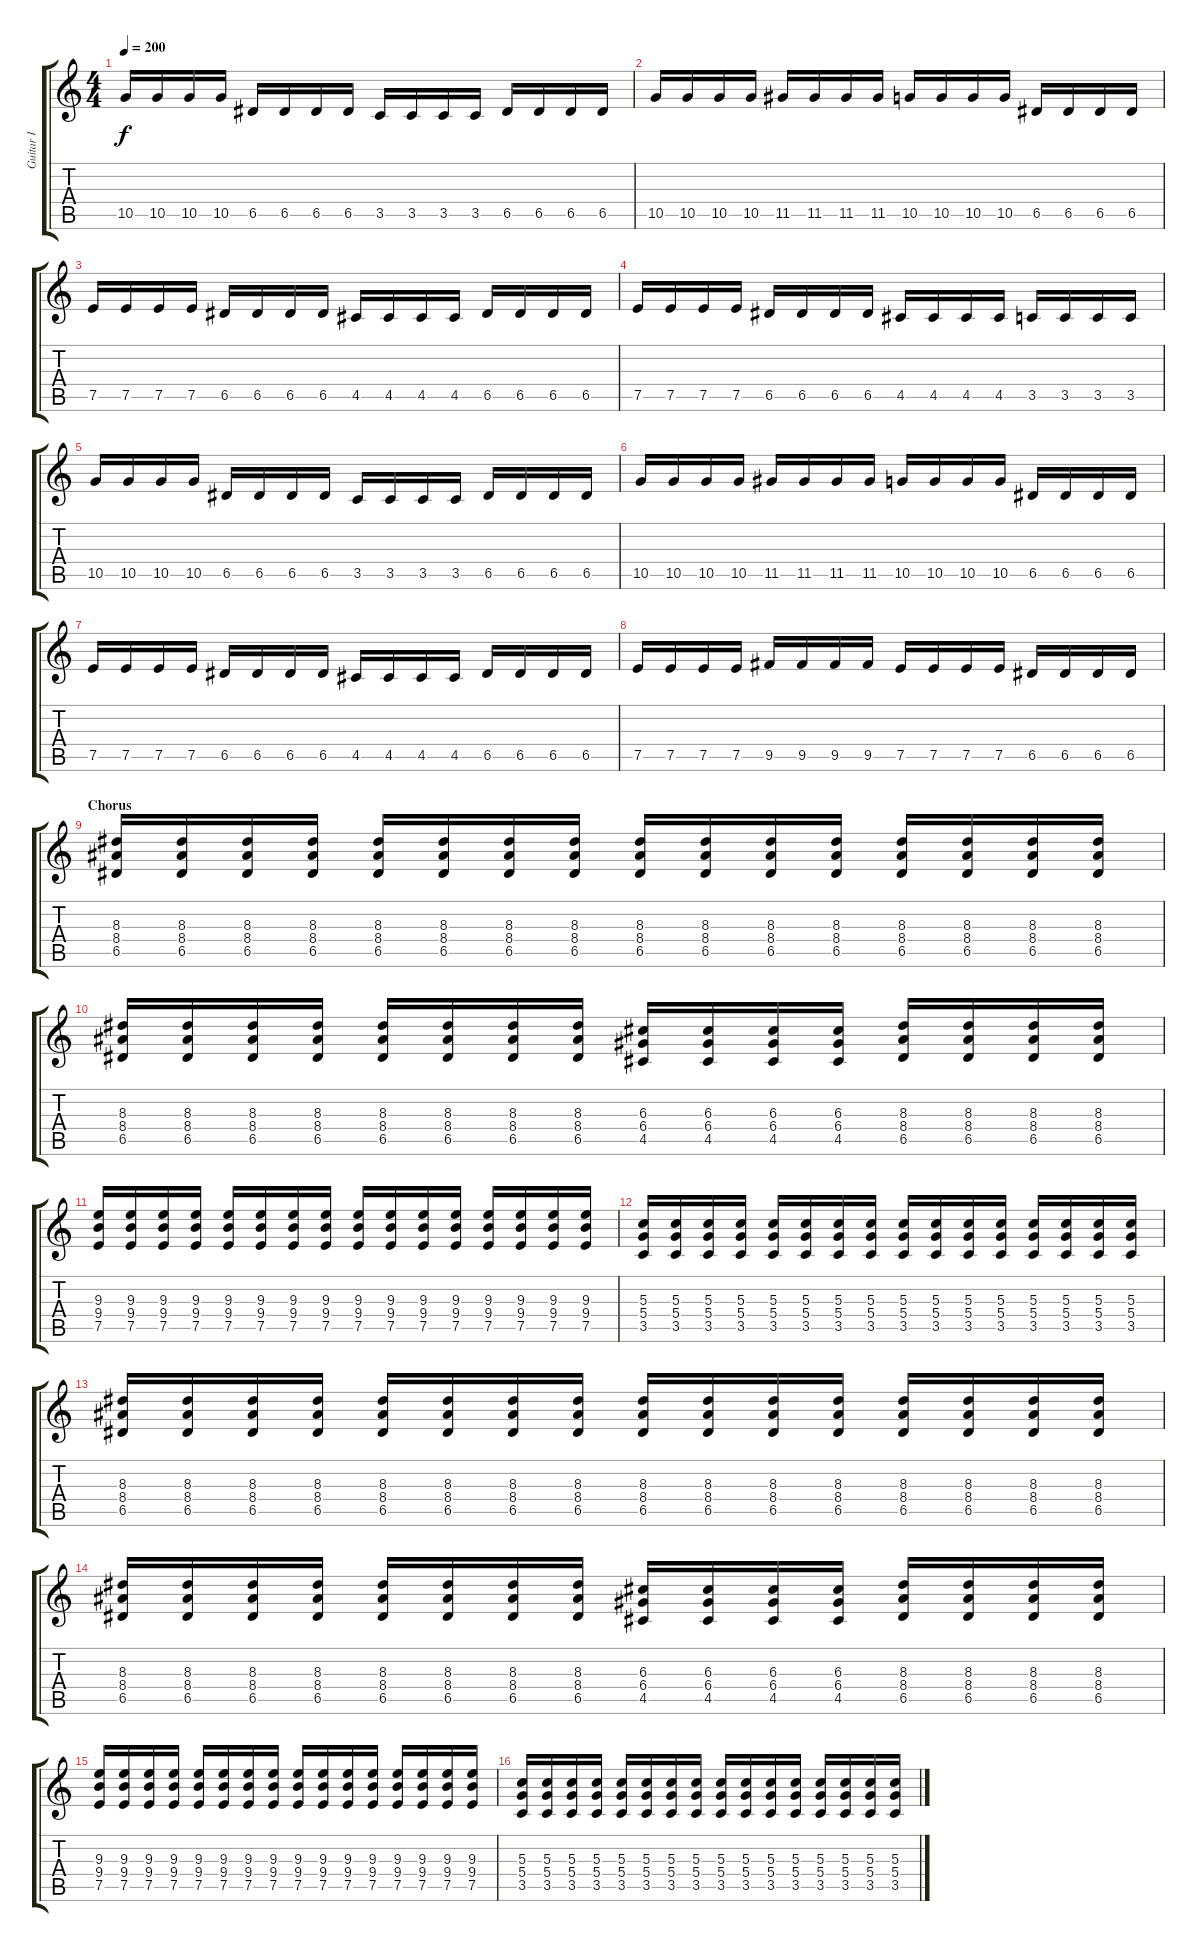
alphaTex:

\track ("Guitar I" "Guitar I") {instrument distortionguitar}
\staff {score tabs}
\tuning (E4 B3 G3 D3 A2 E2) {hide}
\ts (4 4)
\tempo 200
\clef g2
\ks c
10.5.16{dy f} 10.5.16 10.5.16 10.5.16 6.5.16 6.5.16 6.5.16 6.5.16 3.5.16 3.5.16 3.5.16 3.5.16 6.5.16 6.5.16 6.5.16 6.5.16 |
10.5.16 10.5.16 10.5.16 10.5.16 11.5.16 11.5.16 11.5.16 11.5.16 10.5.16 10.5.16 10.5.16 10.5.16 6.5.16 6.5.16 6.5.16 6.5.16 |
7.5.16 7.5.16 7.5.16 7.5.16 6.5.16 6.5.16 6.5.16 6.5.16 4.5.16 4.5.16 4.5.16 4.5.16 6.5.16 6.5.16 6.5.16 6.5.16 |
7.5.16 7.5.16 7.5.16 7.5.16 6.5.16 6.5.16 6.5.16 6.5.16 4.5.16 4.5.16 4.5.16 4.5.16 3.5.16 3.5.16 3.5.16 3.5.16 |
10.5.16 10.5.16 10.5.16 10.5.16 6.5.16 6.5.16 6.5.16 6.5.16 3.5.16 3.5.16 3.5.16 3.5.16 6.5.16 6.5.16 6.5.16 6.5.16 |
10.5.16 10.5.16 10.5.16 10.5.16 11.5.16 11.5.16 11.5.16 11.5.16 10.5.16 10.5.16 10.5.16 10.5.16 6.5.16 6.5.16 6.5.16 6.5.16 |
7.5.16 7.5.16 7.5.16 7.5.16 6.5.16 6.5.16 6.5.16 6.5.16 4.5.16 4.5.16 4.5.16 4.5.16 6.5.16 6.5.16 6.5.16 6.5.16 |
7.5.16 7.5.16 7.5.16 7.5.16 9.5.16 9.5.16 9.5.16 9.5.16 7.5.16 7.5.16 7.5.16 7.5.16 6.5.16 6.5.16 6.5.16 6.5.16 |
\section ("" "Chorus")
(8.3 8.4 6.5).16 (8.3 8.4 6.5).16 (8.3 8.4 6.5).16 (8.3 8.4 6.5).16 (8.3 8.4 6.5).16 (8.3 8.4 6.5).16 (8.3 8.4 6.5).16 (8.3 8.4 6.5).16 (8.3 8.4 6.5).16 (8.3 8.4 6.5).16 (8.3 8.4 6.5).16 (8.3 8.4 6.5).16 (8.3 8.4 6.5).16 (8.3 8.4 6.5).16 (8.3 8.4 6.5).16 (8.3 8.4 6.5).16 |
(8.3 8.4 6.5).16 (8.3 8.4 6.5).16 (8.3 8.4 6.5).16 (8.3 8.4 6.5).16 (8.3 8.4 6.5).16 (8.3 8.4 6.5).16 (8.3 8.4 6.5).16 (8.3 8.4 6.5).16 (6.3 6.4 4.5).16 (6.3 6.4 4.5).16 (6.3 6.4 4.5).16 (6.3 6.4 4.5).16 (8.3 8.4 6.5).16 (8.3 8.4 6.5).16 (8.3 8.4 6.5).16 (8.3 8.4 6.5).16 |
(9.3 9.4 7.5).16 (9.3 9.4 7.5).16 (9.3 9.4 7.5).16 (9.3 9.4 7.5).16 (9.3 9.4 7.5).16 (9.3 9.4 7.5).16 (9.3 9.4 7.5).16 (9.3 9.4 7.5).16 (9.3 9.4 7.5).16 (9.3 9.4 7.5).16 (9.3 9.4 7.5).16 (9.3 9.4 7.5).16 (9.3 9.4 7.5).16 (9.3 9.4 7.5).16 (9.3 9.4 7.5).16 (9.3 9.4 7.5).16 |
(5.3 5.4 3.5).16 (5.3 5.4 3.5).16 (5.3 5.4 3.5).16 (5.3 5.4 3.5).16 (5.3 5.4 3.5).16 (5.3 5.4 3.5).16 (5.3 5.4 3.5).16 (5.3 5.4 3.5).16 (5.3 5.4 3.5).16 (5.3 5.4 3.5).16 (5.3 5.4 3.5).16 (5.3 5.4 3.5).16 (5.3 5.4 3.5).16 (5.3 5.4 3.5).16 (5.3 5.4 3.5).16 (5.3 5.4 3.5).16 |
(8.3 8.4 6.5).16 (8.3 8.4 6.5).16 (8.3 8.4 6.5).16 (8.3 8.4 6.5).16 (8.3 8.4 6.5).16 (8.3 8.4 6.5).16 (8.3 8.4 6.5).16 (8.3 8.4 6.5).16 (8.3 8.4 6.5).16 (8.3 8.4 6.5).16 (8.3 8.4 6.5).16 (8.3 8.4 6.5).16 (8.3 8.4 6.5).16 (8.3 8.4 6.5).16 (8.3 8.4 6.5).16 (8.3 8.4 6.5).16 |
(8.3 8.4 6.5).16 (8.3 8.4 6.5).16 (8.3 8.4 6.5).16 (8.3 8.4 6.5).16 (8.3 8.4 6.5).16 (8.3 8.4 6.5).16 (8.3 8.4 6.5).16 (8.3 8.4 6.5).16 (6.3 6.4 4.5).16 (6.3 6.4 4.5).16 (6.3 6.4 4.5).16 (6.3 6.4 4.5).16 (8.3 8.4 6.5).16 (8.3 8.4 6.5).16 (8.3 8.4 6.5).16 (8.3 8.4 6.5).16 |
(9.3 9.4 7.5).16 (9.3 9.4 7.5).16 (9.3 9.4 7.5).16 (9.3 9.4 7.5).16 (9.3 9.4 7.5).16 (9.3 9.4 7.5).16 (9.3 9.4 7.5).16 (9.3 9.4 7.5).16 (9.3 9.4 7.5).16 (9.3 9.4 7.5).16 (9.3 9.4 7.5).16 (9.3 9.4 7.5).16 (9.3 9.4 7.5).16 (9.3 9.4 7.5).16 (9.3 9.4 7.5).16 (9.3 9.4 7.5).16 |
(5.3 5.4 3.5).16 (5.3 5.4 3.5).16 (5.3 5.4 3.5).16 (5.3 5.4 3.5).16 (5.3 5.4 3.5).16 (5.3 5.4 3.5).16 (5.3 5.4 3.5).16 (5.3 5.4 3.5).16 (5.3 5.4 3.5).16 (5.3 5.4 3.5).16 (5.3 5.4 3.5).16 (5.3 5.4 3.5).16 (5.3 5.4 3.5).16 (5.3 5.4 3.5).16 (5.3 5.4 3.5).16 (5.3 5.4 3.5).16
